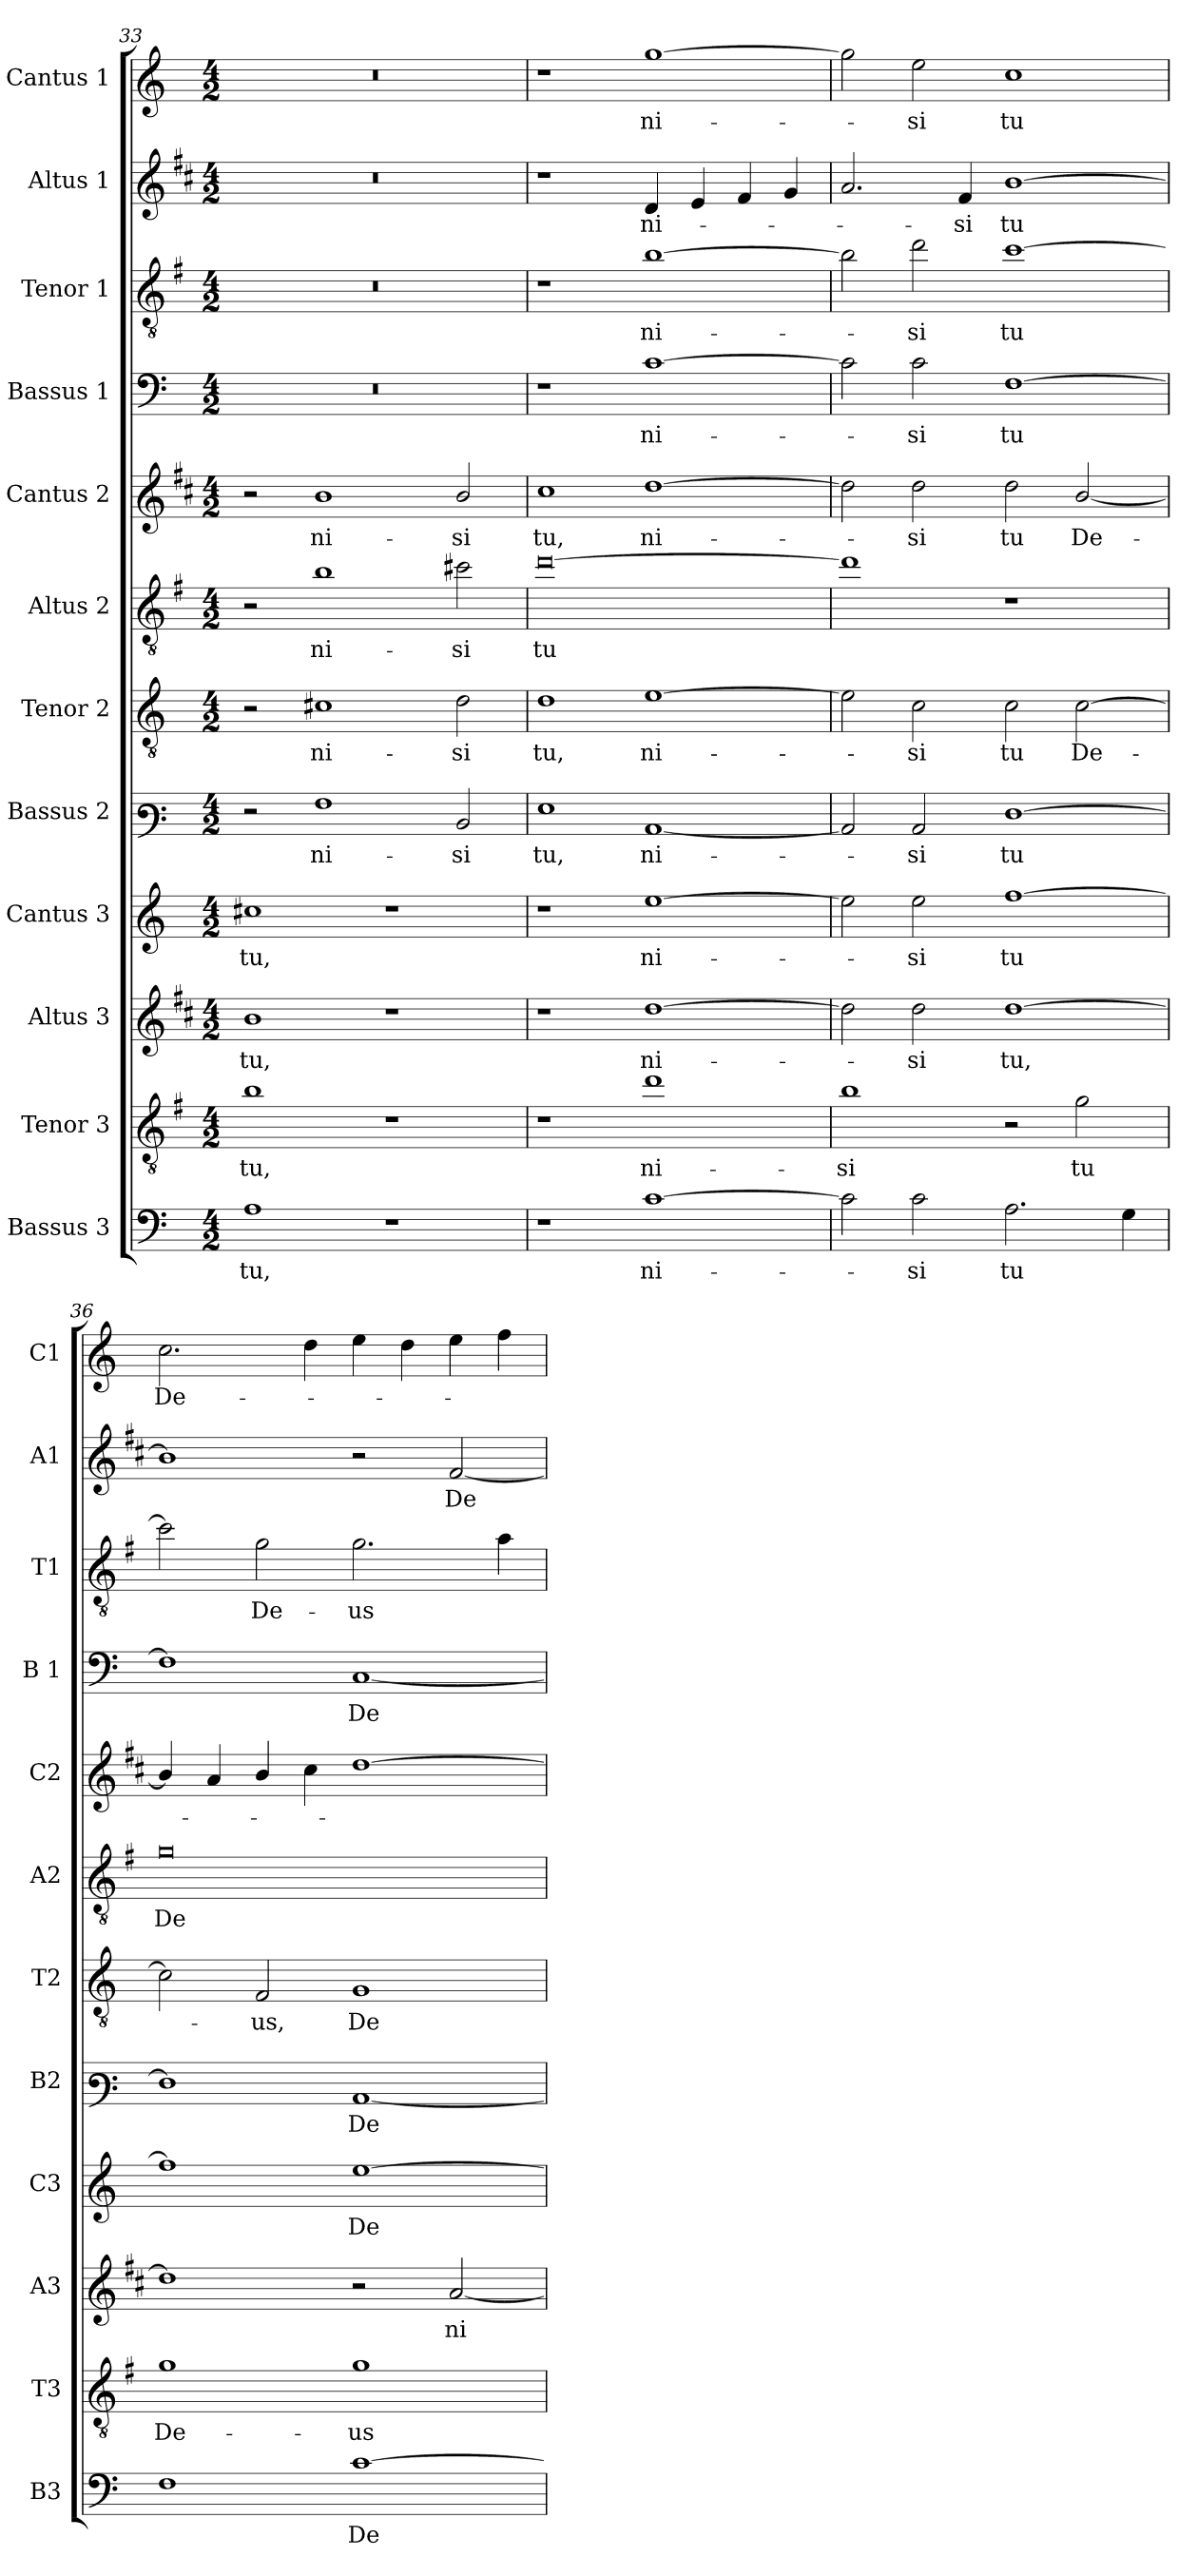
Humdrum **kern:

**kern	**text	**kern	**text	**kern	**text	**kern	**text	**kern	**text	**kern	**text	**kern	**text	**kern	**text	**kern	**text	**kern	**text	**kern	**text	**kern	**text
*part12	*part12	*part11	*part11	*part10	*part10	*part9	*part9	*part8	*part8	*part7	*part7	*part6	*part6	*part5	*part5	*part4	*part4	*part3	*part3	*part2	*part2	*part1	*part1
*staff12	*staff12	*staff11	*staff11	*staff10	*staff10	*staff9	*staff9	*staff8	*staff8	*staff7	*staff7	*staff6	*staff6	*staff5	*staff5	*staff4	*staff4	*staff3	*staff3	*staff2	*staff2	*staff1	*staff1
*I"Bassus 3	*	*I"Tenor 3	*	*I"Altus 3	*	*I"Cantus 3	*	*I"Bassus 2	*	*I"Tenor 2	*	*I"Altus 2	*	*I"Cantus 2	*	*I"Bassus 1	*	*I"Tenor 1	*	*I"Altus 1	*	*I"Cantus 1	*
*I'B3	*	*I'T3	*	*I'A3	*	*I'C3	*	*I'B2	*	*I'T2	*	*I'A2	*	*I'C2	*	*I'B 1	*	*I'T1	*	*I'A1	*	*I'C1	*
*clefF4	*	*clefGv2	*	*clefG2	*	*clefG2	*	*clefF3	*	*clefGv2	*	*clefGv2	*	*clefG2	*	*clefF4	*	*clefGv2	*	*clefG2	*	*clefG2	*
*	*	*ITrd4c7	*	*ITrd1c2	*	*	*	*	*	*	*	*ITrd4c7	*	*ITrd1c2	*	*	*	*ITrd4c7	*	*ITrd1c2	*	*	*
*k[]	*	*k[]	*	*k[]	*	*k[]	*	*k[]	*	*k[]	*	*k[]	*	*k[]	*	*k[]	*	*k[]	*	*k[]	*	*k[]	*
*C:	*	*C:	*	*C:	*	*C:	*	*C:	*	*C:	*	*C:	*	*C:	*	*C:	*	*C:	*	*C:	*	*C:	*
*M4/2	*	*M4/2	*	*M4/2	*	*M4/2	*	*M4/2	*	*M4/2	*	*M4/2	*	*M4/2	*	*M4/2	*	*M4/2	*	*M4/2	*	*M4/2	*
=33	=33	=33	=33	=33	=33	=33	=33	=33	=33	=33	=33	=33	=33	=33	=33	=33	=33	=33	=33	=33	=33	=33	=33
!	!LO:LY:b	!	!LO:LY:b	!	!LO:LY:b	!	!LO:LY:b	!	!	!	!	!	!	!	!	!	!	!	!	!	!	!	!
1A	tu,	1e	tu,	1a	tu,	1cc#X	tu,	2r	.	2r	.	2r	.	2r	.	0r	.	0r	.	0r	.	0r	.
!	!	!	!	!	!	!	!	!	!LO:LY:b	!	!LO:LY:b	!	!LO:LY:b	!	!LO:LY:b	!	!	!	!	!	!	!	!
.	.	.	.	.	.	.	.	1A	ni-	1c#X	ni-	1e	ni-	1a	ni-	.	.	.	.	.	.	.	.
1r	.	1r	.	1r	.	1r	.	.	.	.	.	.	.	.	.	.	.	.	.	.	.	.	.
!	!	!	!	!	!	!	!	!	!LO:LY:b	!	!LO:LY:b	!	!LO:LY:b	!	!LO:LY:b	!	!	!	!	!	!	!	!
.	.	.	.	.	.	.	.	2D/	-si	2d\	-si	2f#X\	-si	2a/	-si	.	.	.	.	.	.	.	.
=34	=34	=34	=34	=34	=34	=34	=34	=34	=34	=34	=34	=34	=34	=34	=34	=34	=34	=34	=34	=34	=34	=34	=34
!	!	!	!	!	!	!	!	!	!LO:LY:b	!	!LO:LY:b	!	!LO:LY:b	!	!LO:LY:b	!	!	!	!	!	!	!	!
1r	.	1r	.	1r	.	1r	.	1G	tu,	1d	tu,	[0g	tu	1b	tu,	1r	.	1r	.	1r	.	1r	.
!	!LO:LY:b	!	!LO:LY:b	!	!LO:LY:b	!	!LO:LY:b	!	!LO:LY:b	!	!LO:LY:b	!	!	!	!LO:LY:b	!	!LO:LY:b	!	!LO:LY:b	!	!LO:LY:b	!	!LO:LY:b
[1c	ni-	1g	ni-	[1cc	ni-	[1ee	ni-	[1C	ni-	[1e	ni-	.	.	[1cc	ni-	[1c	ni-	[1e	ni-	4c/	ni-	[1gg	ni-
.	.	.	.	.	.	.	.	.	.	.	.	.	.	.	.	.	.	.	.	4d/	.	.	.
.	.	.	.	.	.	.	.	.	.	.	.	.	.	.	.	.	.	.	.	4e/	.	.	.
.	.	.	.	.	.	.	.	.	.	.	.	.	.	.	.	.	.	.	.	4f/	.	.	.
=35	=35	=35	=35	=35	=35	=35	=35	=35	=35	=35	=35	=35	=35	=35	=35	=35	=35	=35	=35	=35	=35	=35	=35
!	!	!	!LO:LY:b	!	!	!	!	!	!	!	!	!	!	!	!	!	!	!	!	!	!	!	!
2c\]	.	1e	-si	2cc\]	.	2ee\]	.	2C/]	.	2e\]	.	1g]	.	2cc\]	.	2c\]	.	2e\]	.	2.g/	.	2gg\]	.
!	!LO:LY:b	!	!	!	!LO:LY:b	!	!LO:LY:b	!	!LO:LY:b	!	!LO:LY:b	!	!	!	!LO:LY:b	!	!LO:LY:b	!	!LO:LY:b	!	!	!	!LO:LY:b
2c\	-si	.	.	2cc\	-si	2ee\	-si	2C/	-si	2c\	-si	.	.	2cc\	-si	2c\	-si	2g\	-si	.	.	2ee\	-si
!	!	!	!	!	!	!	!	!	!	!	!	!	!	!	!	!	!	!	!	!	!LO:LY:b	!	!
.	.	.	.	.	.	.	.	.	.	.	.	.	.	.	.	.	.	.	.	4e/	-si	.	.
!	!LO:LY:b	!	!	!	!LO:LY:b	!	!LO:LY:b	!	!LO:LY:b	!	!LO:LY:b	!	!	!	!LO:LY:b	!	!LO:LY:b	!	!LO:LY:b	!	!LO:LY:b	!	!LO:LY:b
2.A\	tu	2r	.	[1cc	tu,	[1ff	tu	[1F	tu	2c\	tu	1r	.	2cc\	tu	[1F	tu	[1f	tu	[1a	tu	1cc	tu
!	!	!	!LO:LY:b	!	!	!	!	!	!	!	!LO:LY:b	!	!	!	!LO:LY:b	!	!	!	!	!	!	!	!
.	.	2c\	tu	.	.	.	.	.	.	[2c\	De-	.	.	[2a/	De-	.	.	.	.	.	.	.	.
4G\	.	.	.	.	.	.	.	.	.	.	.	.	.	.	.	.	.	.	.	.	.	.	.
=36	=36	=36	=36	=36	=36	=36	=36	=36	=36	=36	=36	=36	=36	=36	=36	=36	=36	=36	=36	=36	=36	=36	=36
!	!	!	!LO:LY:b	!	!	!	!	!	!	!	!	!	!LO:LY:b	!	!	!	!	!	!	!	!	!	!LO:LY:b
1F	.	1c	De-	1cc]	.	1ff]	.	1F]	.	2c\]	.	0c	De-	4a/]	.	1F]	.	2f\]	.	1a]	.	2.cc\	De-
.	.	.	.	.	.	.	.	.	.	.	.	.	.	4g/	.	.	.	.	.	.	.	.	.
!	!	!	!	!	!	!	!	!	!	!	!LO:LY:b	!	!	!	!	!	!	!	!LO:LY:b	!	!	!	!
.	.	.	.	.	.	.	.	.	.	2F/	-us,	.	.	4a/	.	.	.	2c\	De-	.	.	.	.
.	.	.	.	.	.	.	.	.	.	.	.	.	.	4b\	.	.	.	.	.	.	.	4dd\	.
!	!LO:LY:b	!	!LO:LY:b	!	!	!	!LO:LY:b	!	!LO:LY:b	!	!LO:LY:b	!	!	!	!	!	!LO:LY:b	!	!LO:LY:b	!	!	!	!
[1c	De-	1c	-us	2r	.	[1ee	De-	[1C	De-	1G	De-	.	.	[1cc	.	[1C	De-	2.c\	-us	2r	.	4ee\	.
.	.	.	.	.	.	.	.	.	.	.	.	.	.	.	.	.	.	.	.	.	.	4dd\	.
!	!	!	!	!	!LO:LY:b	!	!	!	!	!	!	!	!	!	!	!	!	!	!	!	!LO:LY:b	!	!
.	.	.	.	[2g/	ni-	.	.	.	.	.	.	.	.	.	.	.	.	.	.	[2e/	De-	4ee\	.
.	.	.	.	.	.	.	.	.	.	.	.	.	.	.	.	.	.	4d\	.	.	.	4ff\	.
=	=	=	=	=	=	=	=	=	=	=	=	=	=	=	=	=	=	=	=	=	=	=	=
*-	*-	*-	*-	*-	*-	*-	*-	*-	*-	*-	*-	*-	*-	*-	*-	*-	*-	*-	*-	*-	*-	*-	*-
